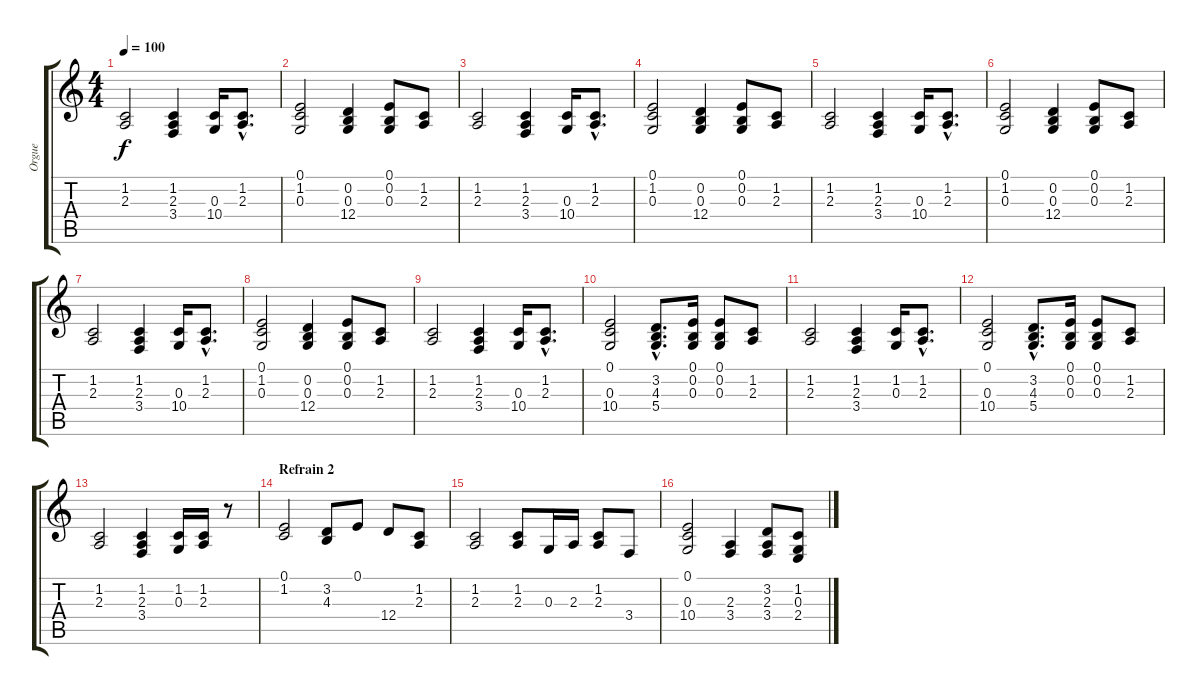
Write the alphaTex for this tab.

\track ("Orgue" "Orgue") {instrument drawbarorgan}
\staff {score tabs}
\tuning (E4 B3 G3 D3 A2 E2) {hide}
\ts (4 4)
\tempo 100
\clef g2
\ks c
(1.2 2.3).2{dy f} (1.2 2.3 3.4).4 (0.3 10.4).16 (1.2{hac} 2.3{hac}).8{d} |
(0.1 1.2 0.3).2 (0.2 0.3 12.4).4 (0.1 0.2 0.3).8 (1.2 2.3).8 |
(1.2 2.3).2 (1.2 2.3 3.4).4 (0.3 10.4).16 (1.2{hac} 2.3{hac}).8{d} |
(0.1 1.2 0.3).2 (0.2 0.3 12.4).4 (0.1 0.2 0.3).8 (1.2 2.3).8 |
(1.2 2.3).2 (1.2 2.3 3.4).4 (0.3 10.4).16 (1.2{hac} 2.3{hac}).8{d} |
(0.1 1.2 0.3).2 (0.2 0.3 12.4).4 (0.1 0.2 0.3).8 (1.2 2.3).8 |
(1.2 2.3).2 (1.2 2.3 3.4).4 (0.3 10.4).16 (1.2{hac} 2.3{hac}).8{d} |
(0.1 1.2 0.3).2 (0.2 0.3 12.4).4 (0.1 0.2 0.3).8 (1.2 2.3).8 |
(1.2 2.3).2 (1.2 2.3 3.4).4 (0.3 10.4).16 (1.2{hac} 2.3{hac}).8{d} |
(0.1 0.3 10.4).2 (3.2{hac} 4.3{hac} 5.4{hac}).8{d} (0.1 0.2 0.3).16 (0.1 0.2 0.3).8 (1.2 2.3).8 |
(1.2 2.3).2 (1.2 2.3 3.4).4 (1.2 0.3).16 (1.2{hac} 2.3{hac}).8{d} |
(0.1 0.3 10.4).2 (3.2{hac} 4.3{hac} 5.4{hac}).8{d} (0.1 0.2 0.3).16 (0.1 0.2 0.3).8 (1.2 2.3).8 |
(1.2 2.3).2 (1.2 2.3 3.4).4 (1.2 0.3).16 (1.2 2.3).16 r.8 |
\section ("" "Refrain 2")
(0.1 1.2).2 (3.2 4.3).8 0.1.8 12.4.8 (1.2 2.3).8 |
(1.2 2.3).2 (1.2 2.3).8 0.3.16 2.3.16 (1.2 2.3).8 3.4.8 |
(0.1 0.3 10.4).2 (2.3 3.4).4 (3.2 2.3 3.4).8 (1.2 0.3 2.4).8
